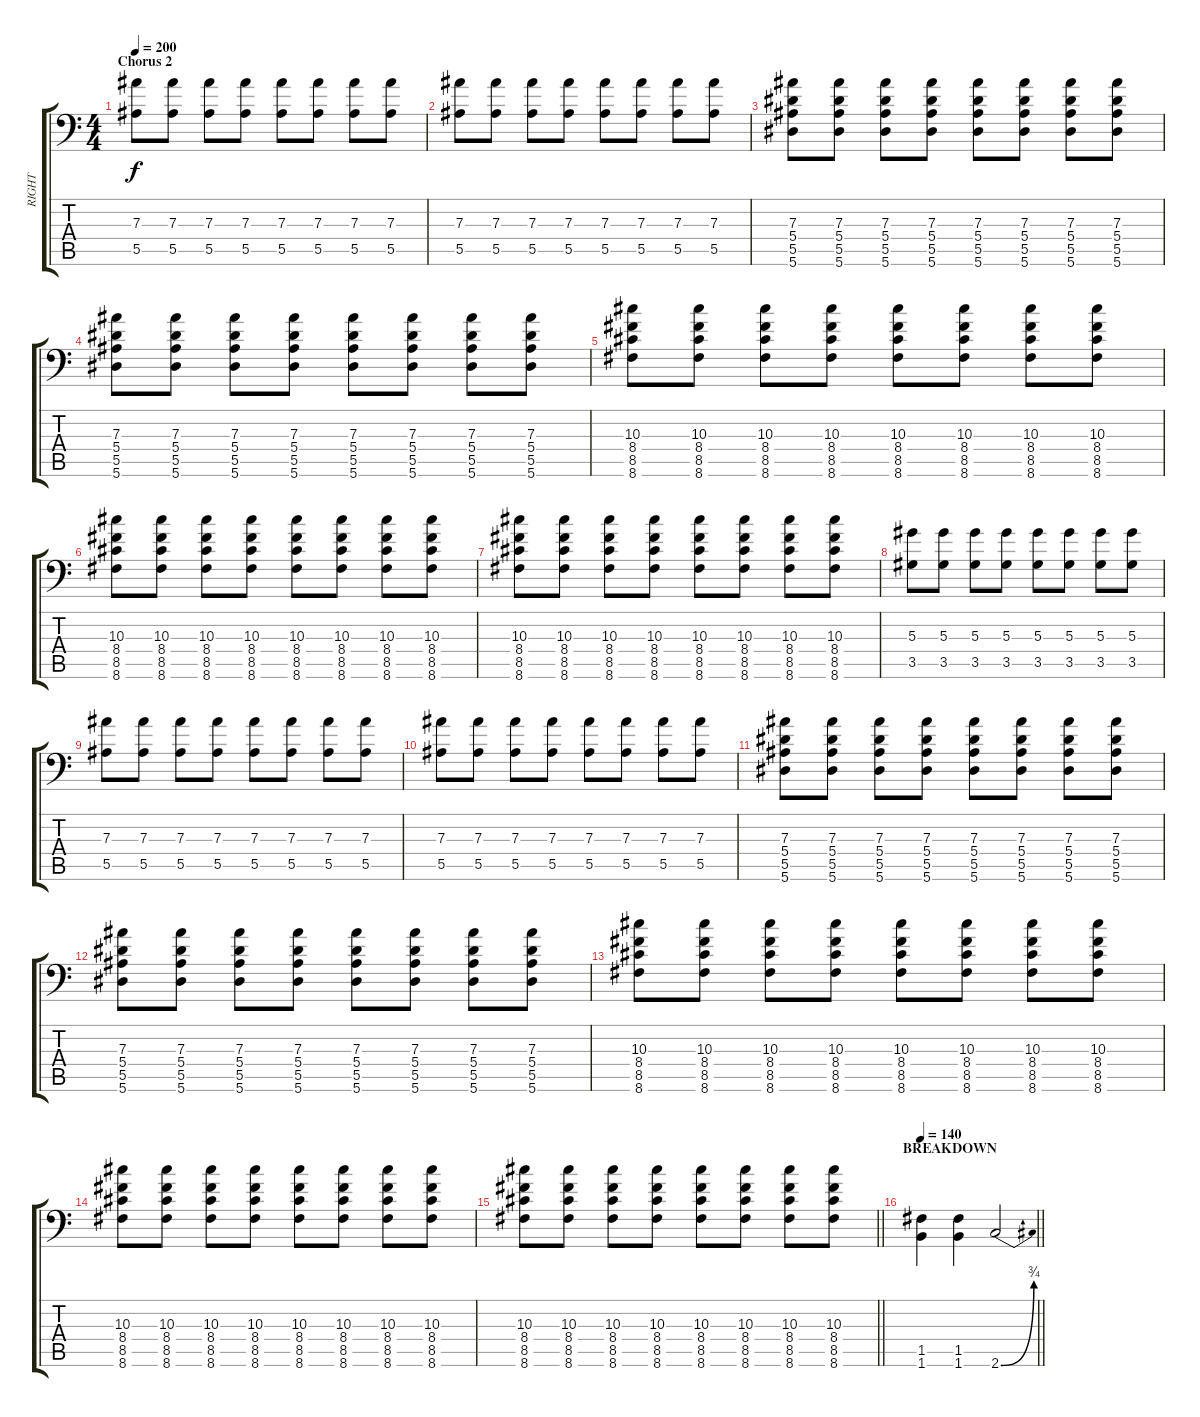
\track ("RIGHT" "RIGHT") {instrument distortionguitar}
\staff {score tabs}
\tuning (C4 G3 Eb3 Bb2 F2 Bb1) {hide}
\ts (4 4)
\section ("" "Chorus 2")
\tempo 200
\clef f4
\ks c
(7.3 5.5).8{dy f} (7.3 5.5).8 (7.3 5.5).8 (7.3 5.5).8 (7.3 5.5).8 (7.3 5.5).8 (7.3 5.5).8 (7.3 5.5).8 |
(7.3 5.5).8 (7.3 5.5).8 (7.3 5.5).8 (7.3 5.5).8 (7.3 5.5).8 (7.3 5.5).8 (7.3 5.5).8 (7.3 5.5).8 |
(7.3 5.4 5.5 5.6).8 (7.3 5.4 5.5 5.6).8 (7.3 5.4 5.5 5.6).8 (7.3 5.4 5.5 5.6).8 (7.3 5.4 5.5 5.6).8 (7.3 5.4 5.5 5.6).8 (7.3 5.4 5.5 5.6).8 (7.3 5.4 5.5 5.6).8 |
(7.3 5.4 5.5 5.6).8 (7.3 5.4 5.5 5.6).8 (7.3 5.4 5.5 5.6).8 (7.3 5.4 5.5 5.6).8 (7.3 5.4 5.5 5.6).8 (7.3 5.4 5.5 5.6).8 (7.3 5.4 5.5 5.6).8 (7.3 5.4 5.5 5.6).8 |
(10.3 8.4 8.5 8.6).8 (10.3 8.4 8.5 8.6).8 (10.3 8.4 8.5 8.6).8 (10.3 8.4 8.5 8.6).8 (10.3 8.4 8.5 8.6).8 (10.3 8.4 8.5 8.6).8 (10.3 8.4 8.5 8.6).8 (10.3 8.4 8.5 8.6).8 |
(10.3 8.4 8.5 8.6).8 (10.3 8.4 8.5 8.6).8 (10.3 8.4 8.5 8.6).8 (10.3 8.4 8.5 8.6).8 (10.3 8.4 8.5 8.6).8 (10.3 8.4 8.5 8.6).8 (10.3 8.4 8.5 8.6).8 (10.3 8.4 8.5 8.6).8 |
(10.3 8.4 8.5 8.6).8 (10.3 8.4 8.5 8.6).8 (10.3 8.4 8.5 8.6).8 (10.3 8.4 8.5 8.6).8 (10.3 8.4 8.5 8.6).8 (10.3 8.4 8.5 8.6).8 (10.3 8.4 8.5 8.6).8 (10.3 8.4 8.5 8.6).8 |
(5.3 3.5).8 (5.3 3.5).8 (5.3 3.5).8 (5.3 3.5).8 (5.3 3.5).8 (5.3 3.5).8 (5.3 3.5).8 (5.3 3.5).8 |
(7.3 5.5).8 (7.3 5.5).8 (7.3 5.5).8 (7.3 5.5).8 (7.3 5.5).8 (7.3 5.5).8 (7.3 5.5).8 (7.3 5.5).8 |
(7.3 5.5).8 (7.3 5.5).8 (7.3 5.5).8 (7.3 5.5).8 (7.3 5.5).8 (7.3 5.5).8 (7.3 5.5).8 (7.3 5.5).8 |
(7.3 5.4 5.5 5.6).8 (7.3 5.4 5.5 5.6).8 (7.3 5.4 5.5 5.6).8 (7.3 5.4 5.5 5.6).8 (7.3 5.4 5.5 5.6).8 (7.3 5.4 5.5 5.6).8 (7.3 5.4 5.5 5.6).8 (7.3 5.4 5.5 5.6).8 |
(7.3 5.4 5.5 5.6).8 (7.3 5.4 5.5 5.6).8 (7.3 5.4 5.5 5.6).8 (7.3 5.4 5.5 5.6).8 (7.3 5.4 5.5 5.6).8 (7.3 5.4 5.5 5.6).8 (7.3 5.4 5.5 5.6).8 (7.3 5.4 5.5 5.6).8 |
(10.3 8.4 8.5 8.6).8 (10.3 8.4 8.5 8.6).8 (10.3 8.4 8.5 8.6).8 (10.3 8.4 8.5 8.6).8 (10.3 8.4 8.5 8.6).8 (10.3 8.4 8.5 8.6).8 (10.3 8.4 8.5 8.6).8 (10.3 8.4 8.5 8.6).8 |
(10.3 8.4 8.5 8.6).8 (10.3 8.4 8.5 8.6).8 (10.3 8.4 8.5 8.6).8 (10.3 8.4 8.5 8.6).8 (10.3 8.4 8.5 8.6).8 (10.3 8.4 8.5 8.6).8 (10.3 8.4 8.5 8.6).8 (10.3 8.4 8.5 8.6).8 |
\barLineRight lightlight
(10.3 8.4 8.5 8.6).8 (10.3 8.4 8.5 8.6).8 (10.3 8.4 8.5 8.6).8 (10.3 8.4 8.5 8.6).8 (10.3 8.4 8.5 8.6).8 (10.3 8.4 8.5 8.6).8 (10.3 8.4 8.5 8.6).8 (10.3 8.4 8.5 8.6).8 |
\section ("" "BREAKDOWN")
\tempo 140
\barLineRight lightlight
(1.5 1.6).4 (1.5 1.6).4 2.6{be (bend 0 0 60 3)}.2
